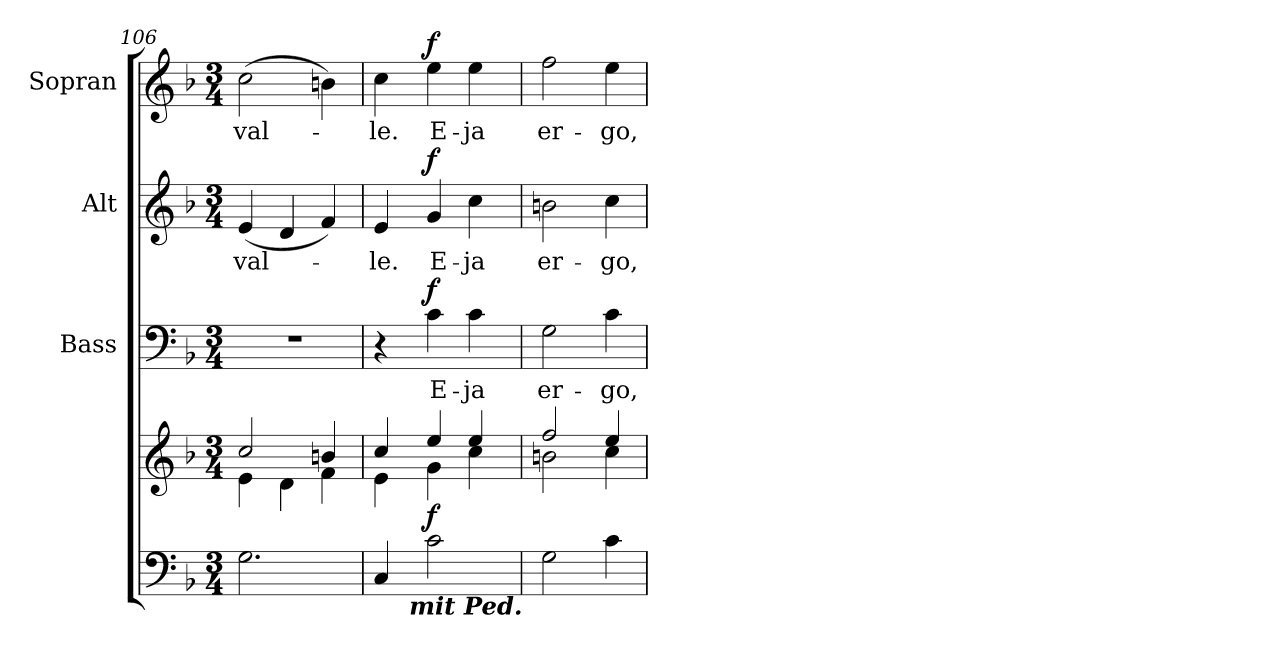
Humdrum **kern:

**kern	**kern	**dynam	**kern	**text	**dynam	**kern	**text	**dynam	**kern	**text	**dynam
*part4	*part4	*part4	*part3	*part3	*part3	*part2	*part2	*part2	*part1	*part1	*part1
*staff5	*staff4	*staff4/5	*staff3	*staff3	*staff3	*staff2	*staff2	*staff2	*staff1	*staff1	*staff1
*	*	*	*I"Bass	*	*	*I"Alt	*	*	*I"Sopran	*	*
*	*	*	*I'B.	*	*	*I'A.	*	*	*I'S.	*	*
*clefF4	*clefG2	*	*clefF4	*	*	*clefG2	*	*	*clefG2	*	*
*k[b-]	*k[b-]	*	*k[b-]	*	*	*k[b-]	*	*	*k[b-]	*	*
*F:	*F:	*	*F:	*	*	*F:	*	*	*F:	*	*
*M3/4	*M3/4	*	*M3/4	*	*	*M3/4	*	*	*M3/4	*	*
=106	=106	=106	=106	=106	=106	=106	=106	=106	=106	=106	=106
*	*^	*	*	*	*	*	*	*	*	*	*
!	!	!	!	!	!	!	!	!LO:LY:b	!	!	!LO:LY:b	!
2.G\	2cc/	4e\	.	2.r	.	.	(<4e/	val-	.	(>2cc\	val-	.
.	.	4d\	.	.	.	.	4d/	.	.	.	.	.
.	4bn/	4f\	.	.	.	.	4f/)	.	.	4bn\)	.	.
=107	=107	=107	=107	=107	=107	=107	=107	=107	=107	=107	=107	=107
!	!	!	!	!	!	!	!	!LO:LY:b	!	!	!LO:LY:b	!
*^	*	*	*	*	*	*	*	*	*	*	*	*
4C/	8.ryy	4cc/	4e\	.	4r	.	.	4e/	-le.	.	4cc\	-le.	.
!	!LO:TX:b:Bi:t=mit Ped.	!	!	!	!	!	!	!	!	!	!	!	!
.	2ryy	.	.	.	.	.	.	.	.	.	.	.	.
!	!	!	!	!LO:DY:b	!	!LO:LY:b	!LO:DY:a	!	!LO:LY:b	!LO:DY:a	!	!LO:LY:b	!LO:DY:a
2c\	.	4ee/	4g\	f	4c\	E-	f	4g/	E-	f	4ee\	E-	f
!	!	!	!	!	!	!LO:LY:b	!	!	!LO:LY:b	!	!	!LO:LY:b	!
.	.	4ee/	4cc\	.	4c\	-ja	.	4cc\	-ja	.	4ee\	-ja	.
.	16ryy	.	.	.	.	.	.	.	.	.	.	.	.
=108	=108	=108	=108	=108	=108	=108	=108	=108	=108	=108	=108	=108	=108
!	!	!	!	!	!	!LO:LY:b	!	!	!LO:LY:b	!	!	!LO:LY:b	!
*v	*v	*	*	*	*	*	*	*	*	*	*	*	*
2G\	2ff/	2bn\	.	2G\	er-	.	2bn\	er-	.	2ff\	er-	.
!	!	!	!	!	!LO:LY:b	!	!	!LO:LY:b	!	!	!LO:LY:b	!
4c\	4ee/	4cc\	.	4c\	-go,	.	4cc\	-go,	.	4ee\	-go,	.
*	*v	*v	*	*	*	*	*	*	*	*	*	*
=	=	=	=	=	=	=	=	=	=	=	=
*-	*-	*-	*-	*-	*-	*-	*-	*-	*-	*-	*-
